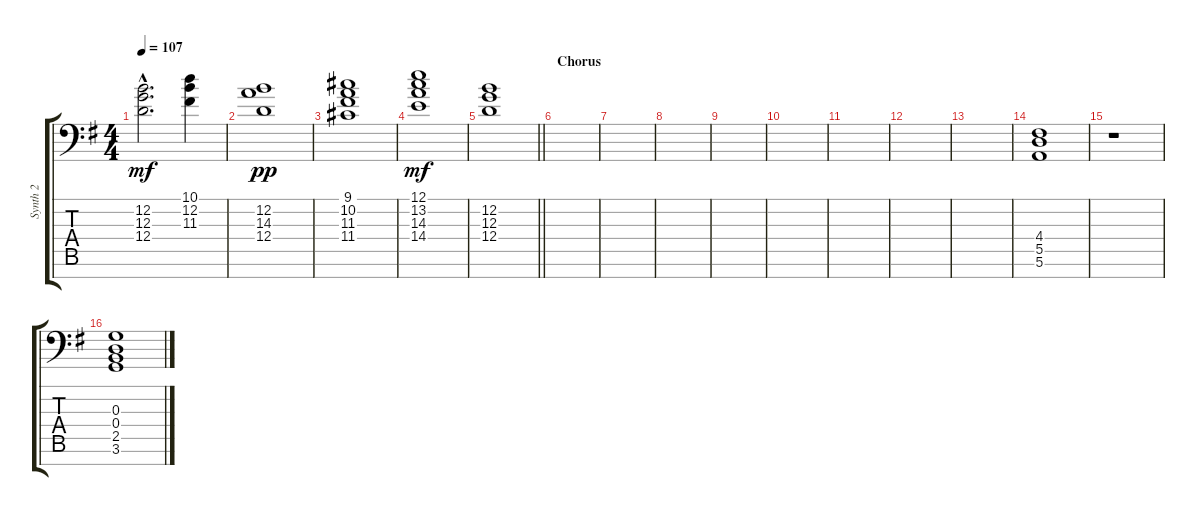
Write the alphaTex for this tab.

\track ("Synth 2" "Synth 2") {instrument pad8sweep}
\staff {score tabs}
\tuning (E4 B3 G3 D3 A2 E2 C-1) {hide}
\ts (4 4)
\tempo 107
\clef f4
\ks g
(12.2{hac} 12.3{hac} 12.4{hac}).2{d dy mf} (10.1 12.2 11.3).4 |
(12.2 14.3 12.4).1{dy pp} |
(9.1 10.2 11.3 11.4).1 |
(12.1 13.2 14.3 14.4).1{dy mf} |
\barLineRight lightlight
(12.2 12.3 12.4).1 |
\section ("" "Chorus")
|
|
|
|
|
|
|
|
(4.4 5.5 5.6).1 |
r.1 |
(0.3 0.4 2.5 3.6).1
